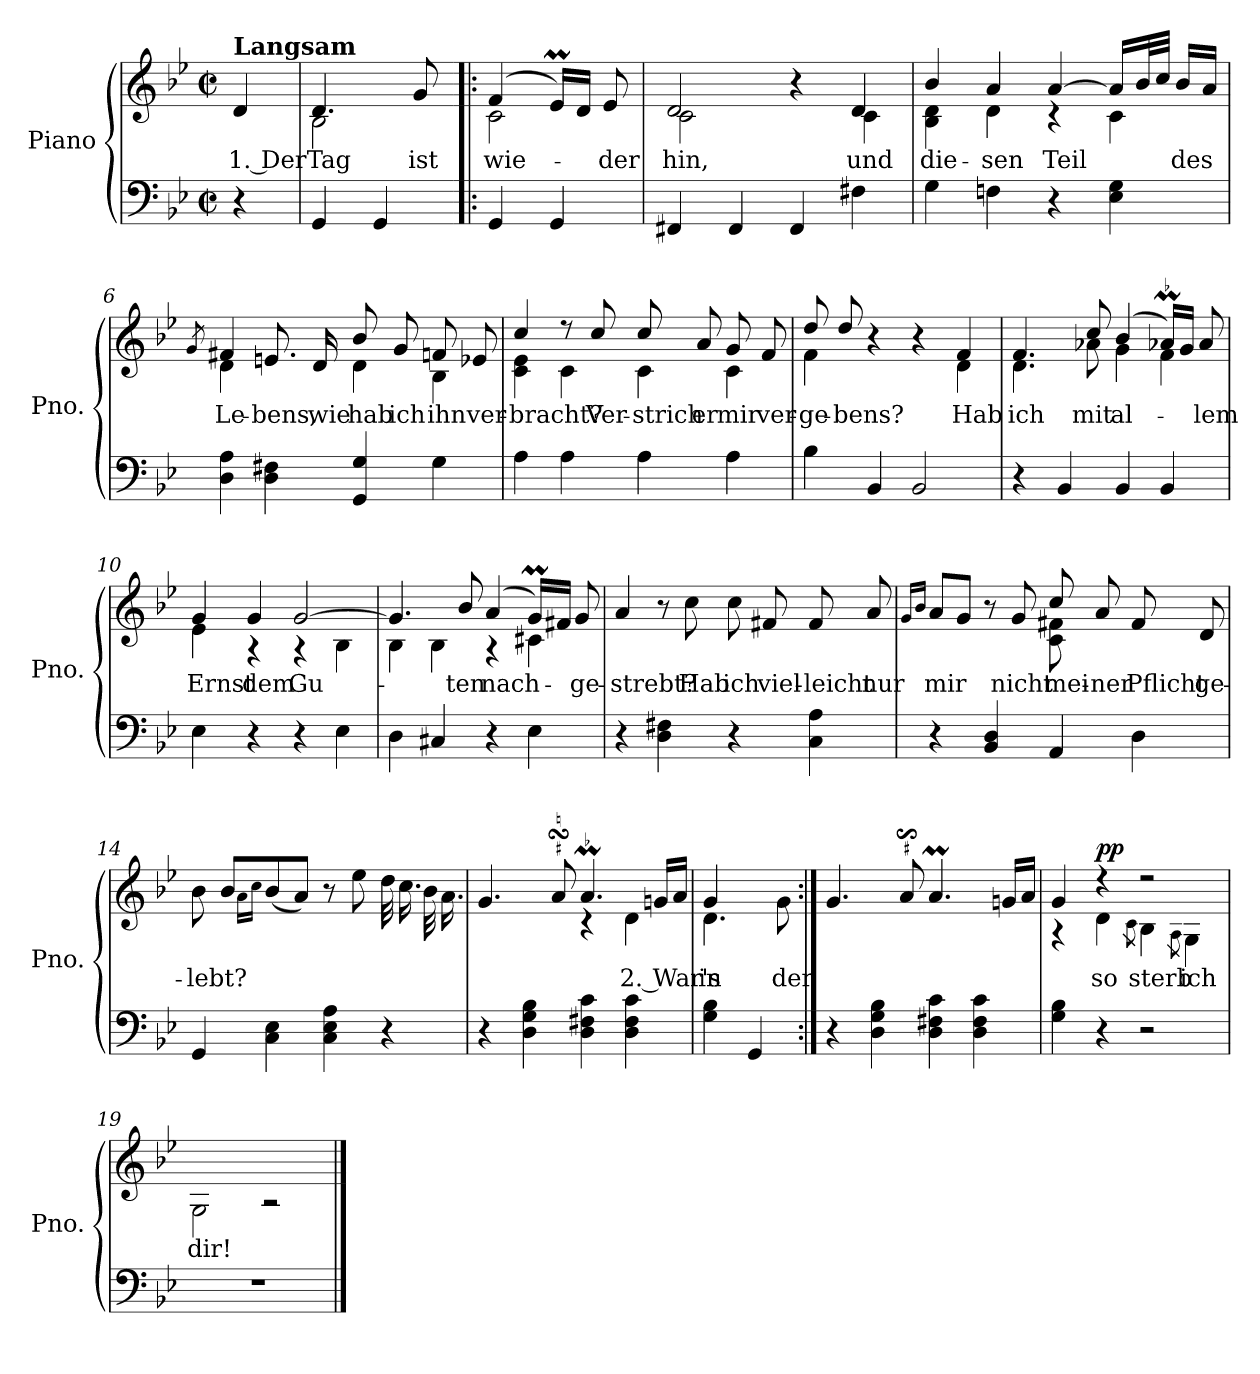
**kern	**kern	**text	**dynam
*part1	*part1	*part1	*part1
*staff2	*staff1	*staff1	*staff1/2
*I"Piano	*	*	*
*I'Pno.	*	*	*
*clefF4	*clefG2	*	*
*k[b-e-]	*k[b-e-]	*	*
*M2/2	*M2/2	*	*
*met(c|)	*met(c|)	*	*
=1	=1	=1	=1
!	!LO:TX:a:B:t=Langsam	!	!
4r	4d/	1. Der	.
=2	=2	=2	=2
*	*^	*	*
4GG/	4.d/	2B-\	Tag	.
4GG/	.	.	.	.
.	8g/	.	ist	.
=3!|:	=3!|:	=3!|:	=3!|:	=3!|:
4GG/	(4f/	2c\	wie-	.
4GG/	16e-M/LL)	.	.	.
.	16d/JJ	.	.	.
.	8e-/	.	-der	.
=4	=4	=4	=4	=4
4FF#X/	2d/	2c\	hin,	.
4FF#/	.	.	.	.
4FF#/	4r	4ryy	.	.
4F#X\	4d/	4c\	und	.
=5	=5	=5	=5	=5
4G\	4b-/	4B-\ 4d\	die-	.
4Fn\	4a/	4d\	-sen	.
4r	[4a/	4r	Teil	.
4E-\ 4G\	16a/LL]	4c\	.	.
.	32b-/L	.	.	.
.	32cc/JJJ	.	.	.
.	16b-/LL	.	des	.
.	16a/JJ	.	.	.
=6	=6	=6	=6	=6
.	8qg/	.	.	.
4D\ 4A\	4f#X/	4d\	Le-	.
4D\ 4F#X\	8.en/	4ryy	-bens,	.
.	16d/	.	wie	.
4GG/ 4G/	8b-/	4d\	hab	.
.	8g/	.	ich	.
4G\	8fn/	4B-\	ihn	.
.	8e-X/	.	ver-	.
=7	=7	=7	=7	=7
4A\	4cc/	4c\ 4e-\	-bracht?	.
4A\	8r	4c\	.	.
.	8cc/	.	Ver-	.
4A\	8cc/	4c\	-strich	.
.	8a/	.	er	.
4A\	8g/	4c\	mir	.
.	8f/	.	ver-	.
=8	=8	=8	=8	=8
4B-\	8dd/	4f\	-ge-	.
.	8dd/	.	-bens?	.
4BB-/	4r	2ryy	.	.
2BB-/	4r	.	.	.
.	4f/	4d\	Hab	.
=9	=9	=9	=9	=9
4r	4.f/	4.d\	ich	.
4BB-/	.	.	.	.
.	8cc/	8a-X\	mit	.
4BB-/	(4b-/	4g\	al-	.
!	!LO:MOR:acc=-	!	!	!
4BB-/	16a-XM/LL)	4f\	.	.
.	16g/JJ	.	.	.
.	8a-/	.	-lem	.
=10	=10	=10	=10	=10
4E-\	4g/	4e-\	Ernst	.
4r	4g/	4r	dem	.
4r	[2g/	4r	Gu-	.
4E-\	.	4B-\	.	.
=11	=11	=11	=11	=11
4D\	4.g/]	4B-\	.	.
4C#X/	.	4B-\	.	.
.	8b-/	.	-ten	.
4r	(4a/	4r	nach-	.
4E-\	16gM/LL)	4c#X\	.	.
.	16f#X/JJ	.	.	.
.	8g/	.	-ge-	.
*	*v	*v	*	*
=12	=12	=12	=12
4r	4a/	-strebt?	.
4D\ 4F#X\	8r	.	.
.	8cc\	Hab	.
4r	8cc\	ich	.
.	8f#X/	viel-	.
4C\ 4A\	8f#/	-leicht	.
.	8a/	nur	.
=13	=13	=13	=13
.	16qg/LL	.	.
.	16qb-/JJ	.	.
*	*^	*	*
4r	8a/L	2ryy	mir	.
.	8g/J	.	.	.
4BB-/ 4D/	8r	.	.	.
.	8g/	.	nicht	.
4AA/	8cc/	8c\ 8f#X\	mei-	.
.	8a/	4.ryy	-ner	.
4D\	8f#/	.	Pflicht	.
.	8d/	.	ge-	.
*	*v	*v	*	*
=14	=14	=14	=14
4GG/	8b-\	-lebt?	.
.	8b-/L	.	.
.	16qa\LL	.	.
.	16qcc\JJ	.	.
4C\ 4E-\	(8b-/	.	.
.	8a/J)	.	.
4C\ 4E-\ 4A\	8r	.	.
.	8ee-\	.	.
4r	32dd\KLL	.	.
.	16.cc\L	.	.
.	32b-\K	.	.
.	16.a\JJ	.	.
=15	=15	=15	=15
*	*^	*	*
4r	4.g/	2ryy	.	.
4D\ 4G\ 4B-\	.	.	.	.
!	!LO:TURN:lacc=#	!	!	!
.	8asSSs/	.	.	.
4D\ 4F#X\ 4c\	4.am/	4r	.	.
4D\ 4F#\ 4c\	.	4d\	2. War's	.
.	16gn/LL	.	.	.
.	16a/JJ	.	.	.
=16	=16	=16	=16	=16
4G\ 4B-\	4g/	4.d\	in	.
4GG/	4ryy	.	.	.
.	.	8g\	der	.
*	*v	*v	*	*
=17:|!	=17:|!	=17:|!	=17:|!
4r	4.g/	.	.
4D\ 4G\ 4B-\	.	.	.
!	!LO:TURN:lacc=#	!	!
.	8as$Ss/	.	.
4D\ 4F#X\ 4c\	4.am/	.	.
4D\ 4F#\ 4c\	.	.	.
.	16gn/LL	.	.
.	16a/JJ	.	.
=18	=18	=18	=18
*	*^	*	*
4G\ 4B-\	4g/	4r	.	.
!	!	!	!	!LO:DY:b
4r	4r	4d\	so	pp
.	.	8qc\	.	.
2r	2r	4B-\	sterb	.
.	.	8qA\	.	.
.	.	4G\	ich	.
=19	=19	=19	=19	=19
1r	1ryy	2G\	dir!	.
.	.	2r	.	.
*	*v	*v	*	*
==	==	==	==
*-	*-	*-	*-
